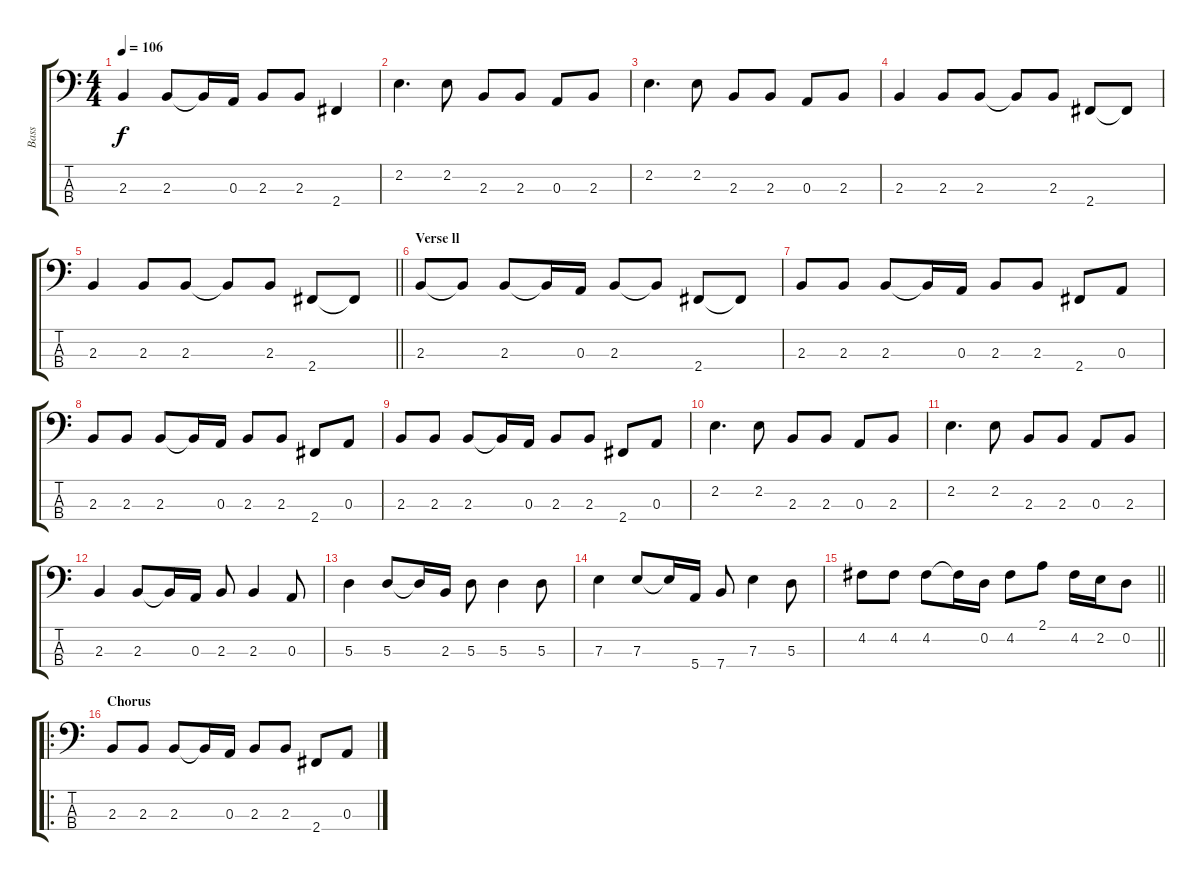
\track ("Bass" "Bass") {instrument electricbassfinger}
\staff {score tabs}
\tuning (G2 D2 A1 E1) {hide}
\ts (4 4)
\tempo 106
\clef f4
\ks c
2.3.4{dy f} 2.3.8 2.3{t}.16 0.3.16 2.3.8 2.3.8 2.4.4 |
2.2.4{d} 2.2.8 2.3.8 2.3.8 0.3.8 2.3.8 |
2.2.4{d} 2.2.8 2.3.8 2.3.8 0.3.8 2.3.8 |
2.3.4 2.3.8 2.3.8 2.3{t}.8 2.3.8 2.4.8 2.4{t}.8 |
\barLineRight lightlight
2.3.4 2.3.8 2.3.8 2.3{t}.8 2.3.8 2.4.8 2.4{t}.8 |
\section ("" "Verse ll")
2.3.8 2.3{t}.8 2.3.8 2.3{t}.16 0.3.16 2.3.8 2.3{t}.8 2.4.8 2.4{t}.8 |
2.3.8 2.3.8 2.3.8 2.3{t}.16 0.3.16 2.3.8 2.3.8 2.4.8 0.3.8 |
2.3.8 2.3.8 2.3.8 2.3{t}.16 0.3.16 2.3.8 2.3.8 2.4.8 0.3.8 |
2.3.8 2.3.8 2.3.8 2.3{t}.16 0.3.16 2.3.8 2.3.8 2.4.8 0.3.8 |
2.2.4{d} 2.2.8 2.3.8 2.3.8 0.3.8 2.3.8 |
2.2.4{d} 2.2.8 2.3.8 2.3.8 0.3.8 2.3.8 |
2.3.4 2.3.8 2.3{t}.16 0.3.16 2.3.8 2.3.4 0.3.8 |
5.3.4 5.3.8 5.3{t}.16 2.3.16 5.3.8 5.3.4 5.3.8 |
7.3.4 7.3.8 7.3{t}.16 5.4.16 7.4.8 7.3.4 5.3.8 |
\barLineRight lightlight
4.2.8 4.2.8 4.2.8 4.2{t}.16 0.2.16 4.2.8 2.1.8 4.2.16 2.2.16 0.2.8 |
\ro
\section ("" "Chorus")
2.3.8 2.3.8 2.3.8 2.3{t}.16 0.3.16 2.3.8 2.3.8 2.4.8 0.3.8
